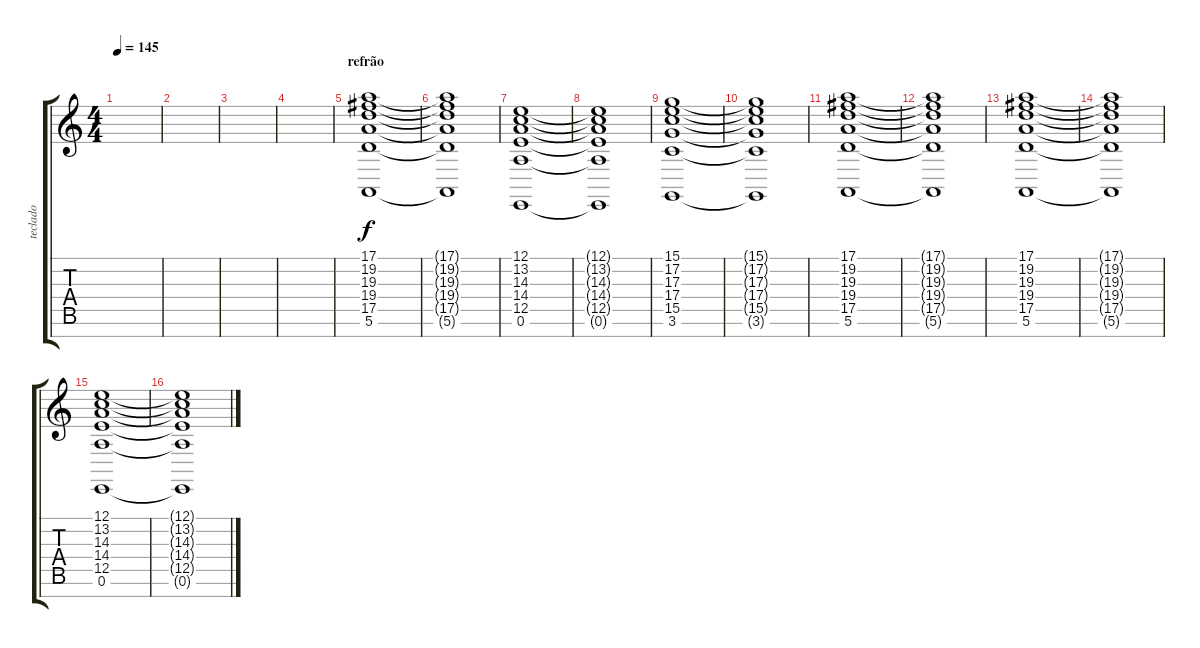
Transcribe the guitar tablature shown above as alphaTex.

\track ("teclado" "teclado") {instrument lead6voice}
\staff {score tabs}
\tuning (E4 B3 G3 D3 A2 E2 B1) {hide}
\ts (4 4)
\tempo 145
\clef g2
\ks c
|
|
|
|
\section ("" "refrão")
(17.1 19.2 19.3 19.4 17.5 5.6).1 |
(17.1{t} 19.2{t} 19.3{t} 19.4{t} 17.5{t} 5.6{t}).1 |
(12.1 13.2 14.3 14.4 12.5 0.6).1 |
(12.1{t} 13.2{t} 14.3{t} 14.4{t} 12.5{t} 0.6{t}).1 |
(15.1 17.2 17.3 17.4 15.5 3.6).1 |
(15.1{t} 17.2{t} 17.3{t} 17.4{t} 15.5{t} 3.6{t}).1 |
(17.1 19.2 19.3 19.4 17.5 5.6).1 |
(17.1{t} 19.2{t} 19.3{t} 19.4{t} 17.5{t} 5.6{t}).1 |
(17.1 19.2 19.3 19.4 17.5 5.6).1 |
(17.1{t} 19.2{t} 19.3{t} 19.4{t} 17.5{t} 5.6{t}).1 |
(12.1 13.2 14.3 14.4 12.5 0.6).1 |
(12.1{t} 13.2{t} 14.3{t} 14.4{t} 12.5{t} 0.6{t}).1
